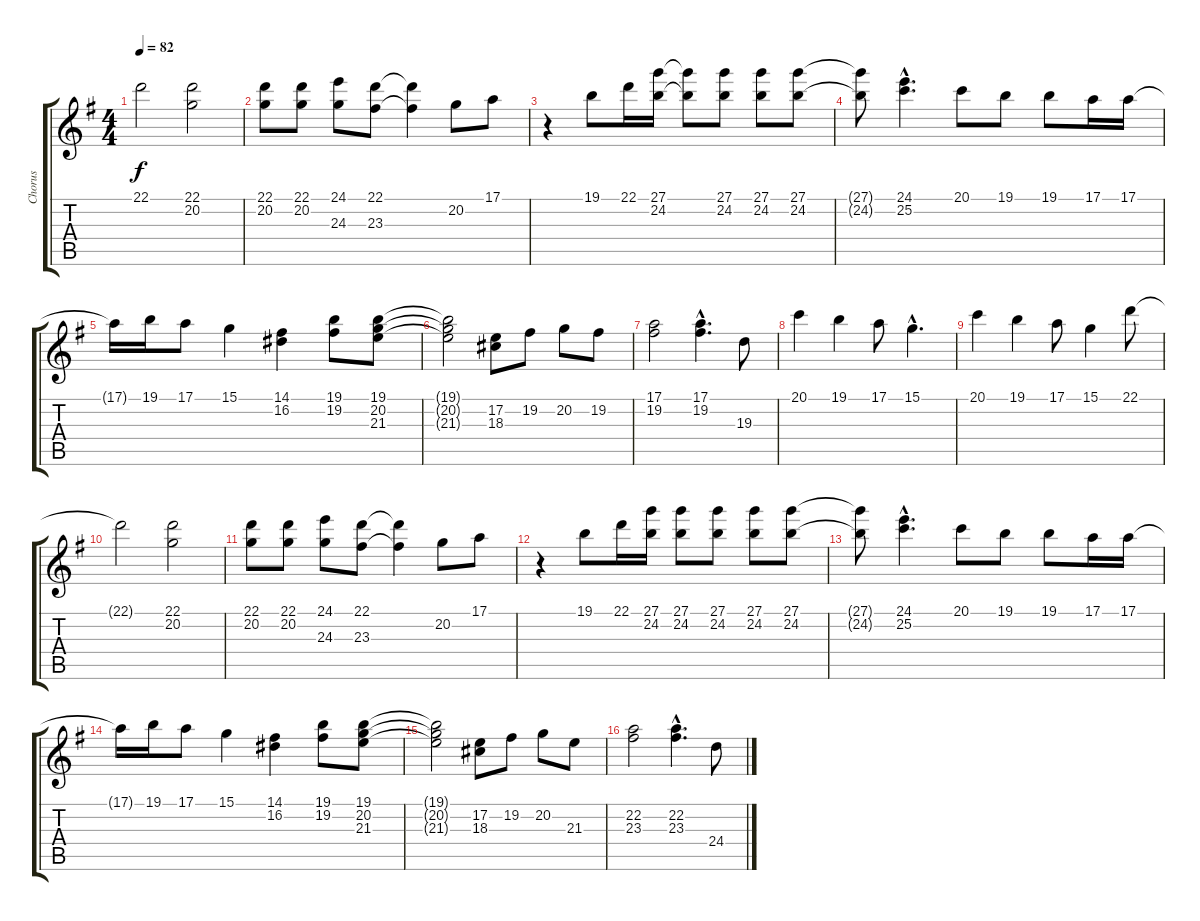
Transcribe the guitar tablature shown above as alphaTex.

\track ("Chorus" "Chorus") {instrument synthstrings1}
\staff {score tabs}
\tuning (E4 B3 G3 D3 A2 E2) {hide}
\ts (4 4)
\tempo 82
\clef g2
\ks g
22.1{t}.2{dy f} (22.1 20.2).2 |
(22.1 20.2).8 (22.1 20.2).8 (24.1 24.3).8 (22.1 23.3).8 (22.1{t} 23.3{t}).4 20.2.8 17.1.8 |
r.4 19.1.8 22.1.16 (27.1 24.2).16 (27.1{t} 24.2{t}).8 (27.1 24.2).8 (27.1 24.2).8 (27.1 24.2).8 |
(27.1{t} 24.2{t}).8 (24.1{hac} 25.2{hac}).4{d} 20.1.8 19.1.8 19.1.8 17.1.16 17.1.16 |
17.1{t}.16 19.1.16 17.1.8 15.1.4 (14.1 16.2).4 (19.1 19.2).8 (19.1 20.2 21.3).8 |
(19.1{t} 20.2{t} 21.3{t}).2 (17.2 18.3).8 19.2.8 20.2.8 19.2.8 |
(17.1 19.2).2 (17.1{hac} 19.2{hac}).4{d} 19.3.8 |
20.1.4 19.1.4 17.1.8 15.1{hac}.4{d} |
20.1.4 19.1.4 17.1.8 15.1.4 22.1.8 |
22.1{t}.2 (22.1 20.2).2 |
(22.1 20.2).8 (22.1 20.2).8 (24.1 24.3).8 (22.1 23.3).8 (22.1{t} 23.3{t}).4 20.2.8 17.1.8 |
r.4 19.1.8 22.1.16 (27.1 24.2).16 (27.1 24.2).8 (27.1 24.2).8 (27.1 24.2).8 (27.1 24.2).8 |
(27.1{t} 24.2{t}).8 (24.1{hac} 25.2{hac}).4{d} 20.1.8 19.1.8 19.1.8 17.1.16 17.1.16 |
17.1{t}.16 19.1.16 17.1.8 15.1.4 (14.1 16.2).4 (19.1 19.2).8 (19.1 20.2 21.3).8 |
(19.1{t} 20.2{t} 21.3{t}).2 (17.2 18.3).8 19.2.8 20.2.8 21.3.8 |
(22.2 23.3).2 (22.2{hac} 23.3{hac}).4{d} 24.4.8
